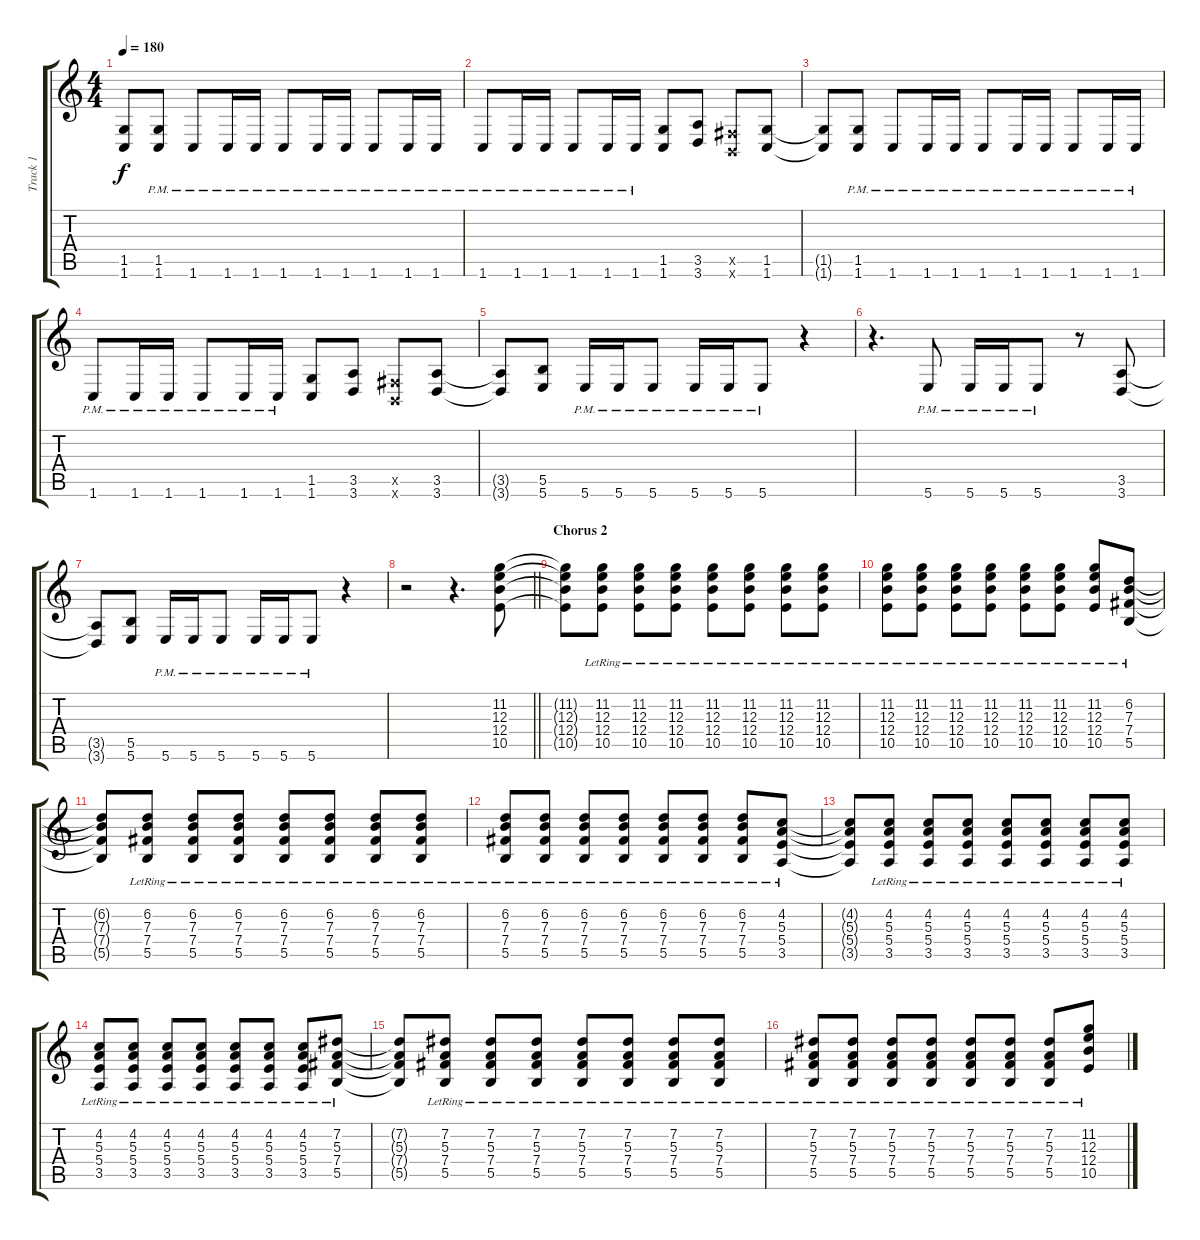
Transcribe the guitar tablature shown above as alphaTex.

\track ("Track 1" "Track 1") {instrument distortionguitar}
\staff {score tabs}
\tuning (Db4 Ab3 E3 B2 Gb2 B1) {hide}
\ts (4 4)
\tempo 180
\clef g2
\ks c
(1.5{t} 1.6{t}).8{dy f} (1.5 1.6{pm}).8 1.6{pm}.8 1.6{pm}.16 1.6{pm}.16 1.6{pm}.8 1.6{pm}.16 1.6{pm}.16 1.6{pm}.8 1.6{pm}.16 1.6{pm}.16 |
1.6{pm}.8 1.6{pm}.16 1.6{pm}.16 1.6{pm}.8 1.6{pm}.16 1.6{pm}.16 (1.5 1.6).8 (3.5 3.6).8 (0.5{x} 0.6{x}).8 (1.5 1.6).8 |
(1.5{t} 1.6{t}).8 (1.5 1.6{pm}).8 1.6{pm}.8 1.6{pm}.16 1.6{pm}.16 1.6{pm}.8 1.6{pm}.16 1.6{pm}.16 1.6{pm}.8 1.6{pm}.16 1.6{pm}.16 |
1.6{pm}.8 1.6{pm}.16 1.6{pm}.16 1.6{pm}.8 1.6{pm}.16 1.6{pm}.16 (1.5 1.6).8 (3.5 3.6).8 (0.5{x} 0.6{x}).8 (3.5 3.6).8 |
(3.5{t} 3.6{t}).8 (5.5 5.6).8 5.6{pm}.16 5.6{pm}.16 5.6{pm}.8 5.6{pm}.16 5.6{pm}.16 5.6{pm}.8 r.4 |
r.4{d} 5.6{pm}.8 5.6{pm}.16 5.6{pm}.16 5.6{pm}.8 r.8 (3.5 3.6).8 |
(3.5{t} 3.6{t}).8 (5.5 5.6).8 5.6{pm}.16 5.6{pm}.16 5.6{pm}.8 5.6{pm}.16 5.6{pm}.16 5.6{pm}.8 r.4 |
\barLineRight lightlight
r.2 r.4{d} (11.2 12.3 12.4 10.5).8 |
\section ("" "Chorus 2")
(11.2{t} 12.3{t} 12.4{t} 10.5{t}).8 (11.2{lr} 12.3{lr} 12.4{lr} 10.5{lr}).8 (11.2{lr} 12.3{lr} 12.4{lr} 10.5{lr}).8 (11.2{lr} 12.3{lr} 12.4{lr} 10.5{lr}).8 (11.2{lr} 12.3{lr} 12.4{lr} 10.5{lr}).8 (11.2{lr} 12.3{lr} 12.4{lr} 10.5{lr}).8 (11.2{lr} 12.3{lr} 12.4{lr} 10.5{lr}).8 (11.2{lr} 12.3{lr} 12.4{lr} 10.5{lr}).8 |
(11.2{lr} 12.3{lr} 12.4{lr} 10.5{lr}).8 (11.2{lr} 12.3{lr} 12.4{lr} 10.5{lr}).8 (11.2{lr} 12.3{lr} 12.4{lr} 10.5{lr}).8 (11.2{lr} 12.3{lr} 12.4{lr} 10.5{lr}).8 (11.2{lr} 12.3{lr} 12.4{lr} 10.5{lr}).8 (11.2{lr} 12.3{lr} 12.4{lr} 10.5{lr}).8 (11.2{lr} 12.3{lr} 12.4{lr} 10.5{lr}).8 (6.2{lr} 7.3{lr} 7.4{lr} 5.5{lr}).8 |
(6.2{t} 7.3{t} 7.4{t} 5.5{t}).8 (6.2{lr} 7.3{lr} 7.4{lr} 5.5{lr}).8 (6.2{lr} 7.3{lr} 7.4{lr} 5.5{lr}).8 (6.2{lr} 7.3{lr} 7.4{lr} 5.5{lr}).8 (6.2{lr} 7.3{lr} 7.4{lr} 5.5{lr}).8 (6.2{lr} 7.3{lr} 7.4{lr} 5.5{lr}).8 (6.2{lr} 7.3{lr} 7.4{lr} 5.5{lr}).8 (6.2{lr} 7.3{lr} 7.4{lr} 5.5{lr}).8 |
(6.2{lr} 7.3{lr} 7.4{lr} 5.5{lr}).8 (6.2{lr} 7.3{lr} 7.4{lr} 5.5{lr}).8 (6.2{lr} 7.3{lr} 7.4{lr} 5.5{lr}).8 (6.2{lr} 7.3{lr} 7.4{lr} 5.5{lr}).8 (6.2{lr} 7.3{lr} 7.4{lr} 5.5{lr}).8 (6.2{lr} 7.3{lr} 7.4{lr} 5.5{lr}).8 (6.2{lr} 7.3{lr} 7.4{lr} 5.5{lr}).8 (4.2{lr} 5.3{lr} 5.4{lr} 3.5{lr}).8 |
(4.2{t} 5.3{t} 5.4{t} 3.5{t}).8 (4.2{lr} 5.3{lr} 5.4{lr} 3.5{lr}).8 (4.2{lr} 5.3{lr} 5.4{lr} 3.5{lr}).8 (4.2{lr} 5.3{lr} 5.4{lr} 3.5{lr}).8 (4.2{lr} 5.3{lr} 5.4{lr} 3.5{lr}).8 (4.2{lr} 5.3{lr} 5.4{lr} 3.5{lr}).8 (4.2{lr} 5.3{lr} 5.4{lr} 3.5{lr}).8 (4.2{lr} 5.3{lr} 5.4{lr} 3.5{lr}).8 |
(4.2{lr} 5.3{lr} 5.4{lr} 3.5{lr}).8 (4.2{lr} 5.3{lr} 5.4{lr} 3.5{lr}).8 (4.2{lr} 5.3{lr} 5.4{lr} 3.5{lr}).8 (4.2{lr} 5.3{lr} 5.4{lr} 3.5{lr}).8 (4.2{lr} 5.3{lr} 5.4{lr} 3.5{lr}).8 (4.2{lr} 5.3{lr} 5.4{lr} 3.5{lr}).8 (4.2{lr} 5.3{lr} 5.4{lr} 3.5{lr}).8 (7.2{lr} 5.3{lr} 7.4{lr} 5.5{lr}).8 |
(7.2{t} 5.3{t} 7.4{t} 5.5{t}).8 (7.2{lr} 5.3{lr} 7.4{lr} 5.5{lr}).8 (7.2{lr} 5.3{lr} 7.4{lr} 5.5{lr}).8 (7.2{lr} 5.3{lr} 7.4{lr} 5.5{lr}).8 (7.2{lr} 5.3{lr} 7.4{lr} 5.5{lr}).8 (7.2{lr} 5.3{lr} 7.4{lr} 5.5{lr}).8 (7.2{lr} 5.3{lr} 7.4{lr} 5.5{lr}).8 (7.2{lr} 5.3{lr} 7.4{lr} 5.5{lr}).8 |
(7.2{lr} 5.3{lr} 7.4{lr} 5.5{lr}).8 (7.2{lr} 5.3{lr} 7.4{lr} 5.5{lr}).8 (7.2{lr} 5.3{lr} 7.4{lr} 5.5{lr}).8 (7.2{lr} 5.3{lr} 7.4{lr} 5.5{lr}).8 (7.2{lr} 5.3{lr} 7.4{lr} 5.5{lr}).8 (7.2{lr} 5.3{lr} 7.4{lr} 5.5{lr}).8 (7.2{lr} 5.3{lr} 7.4{lr} 5.5{lr}).8 (11.2{lr} 12.3{lr} 12.4{lr} 10.5{lr}).8
